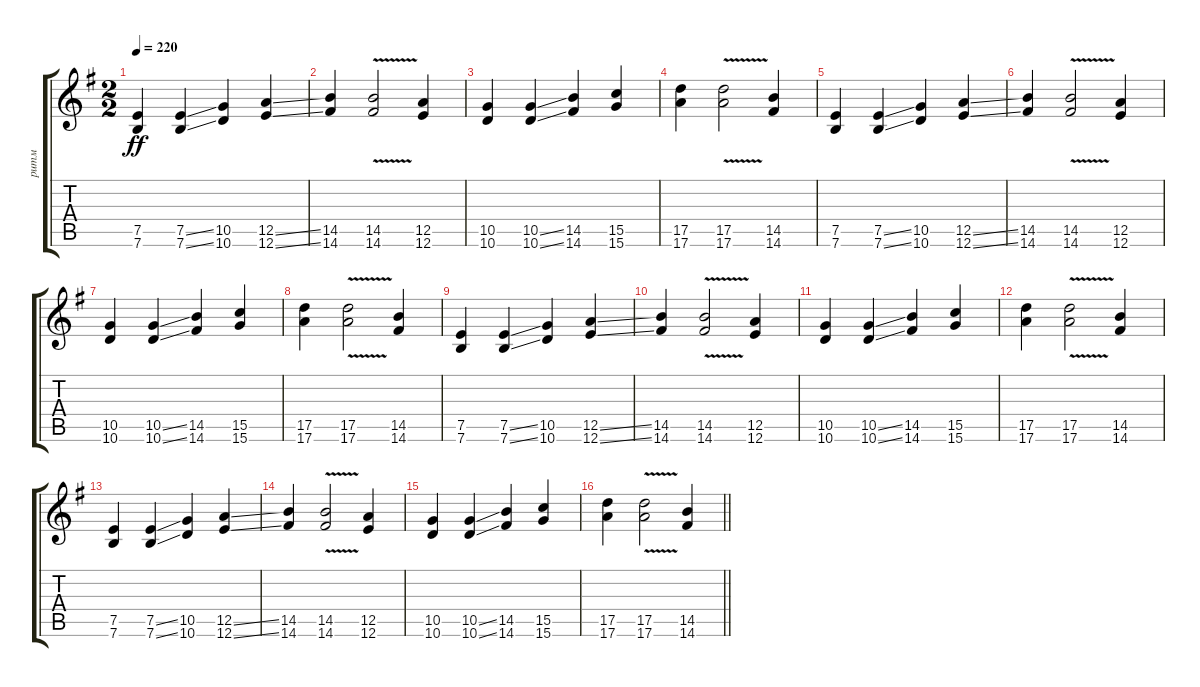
\track ("ритм" "ритм") {instrument electricguitarjazz}
\staff {score tabs}
\tuning (E4 B3 G3 D3 A2 E2) {hide}
\ts (2 2)
\section ("" "")
\tempo 220
\clef g2
\ks eminor
(7.5 7.6).4{dy ff} (7.5{ss} 7.6{ss}).4 (10.5 10.6).4 (12.5{ss} 12.6{ss}).4 |
(14.5 14.6).4 (14.5{v} 14.6{v}).2 (12.5 12.6).4 |
(10.5 10.6).4 (10.5{ss} 10.6{ss}).4 (14.5 14.6).4 (15.5 15.6).4 |
(17.5 17.6).4 (17.5{v} 17.6{v}).2 (14.5 14.6).4 |
(7.5 7.6).4 (7.5{ss} 7.6{ss}).4 (10.5 10.6).4 (12.5{ss} 12.6{ss}).4 |
(14.5 14.6).4 (14.5{v} 14.6{v}).2 (12.5 12.6).4 |
(10.5 10.6).4 (10.5{ss} 10.6{ss}).4 (14.5 14.6).4 (15.5 15.6).4 |
(17.5 17.6).4 (17.5{v} 17.6{v}).2 (14.5 14.6).4 |
(7.5 7.6).4 (7.5{ss} 7.6{ss}).4 (10.5 10.6).4 (12.5{ss} 12.6{ss}).4 |
(14.5 14.6).4 (14.5{v} 14.6{v}).2 (12.5 12.6).4 |
(10.5 10.6).4 (10.5{ss} 10.6{ss}).4 (14.5 14.6).4 (15.5 15.6).4 |
(17.5 17.6).4 (17.5{v} 17.6{v}).2 (14.5 14.6).4 |
(7.5 7.6).4 (7.5{ss} 7.6{ss}).4 (10.5 10.6).4 (12.5{ss} 12.6{ss}).4 |
(14.5 14.6).4 (14.5{v} 14.6{v}).2 (12.5 12.6).4 |
(10.5 10.6).4 (10.5{ss} 10.6{ss}).4 (14.5 14.6).4 (15.5 15.6).4 |
\barLineRight lightlight
(17.5 17.6).4 (17.5{v} 17.6{v}).2 (14.5 14.6).4
